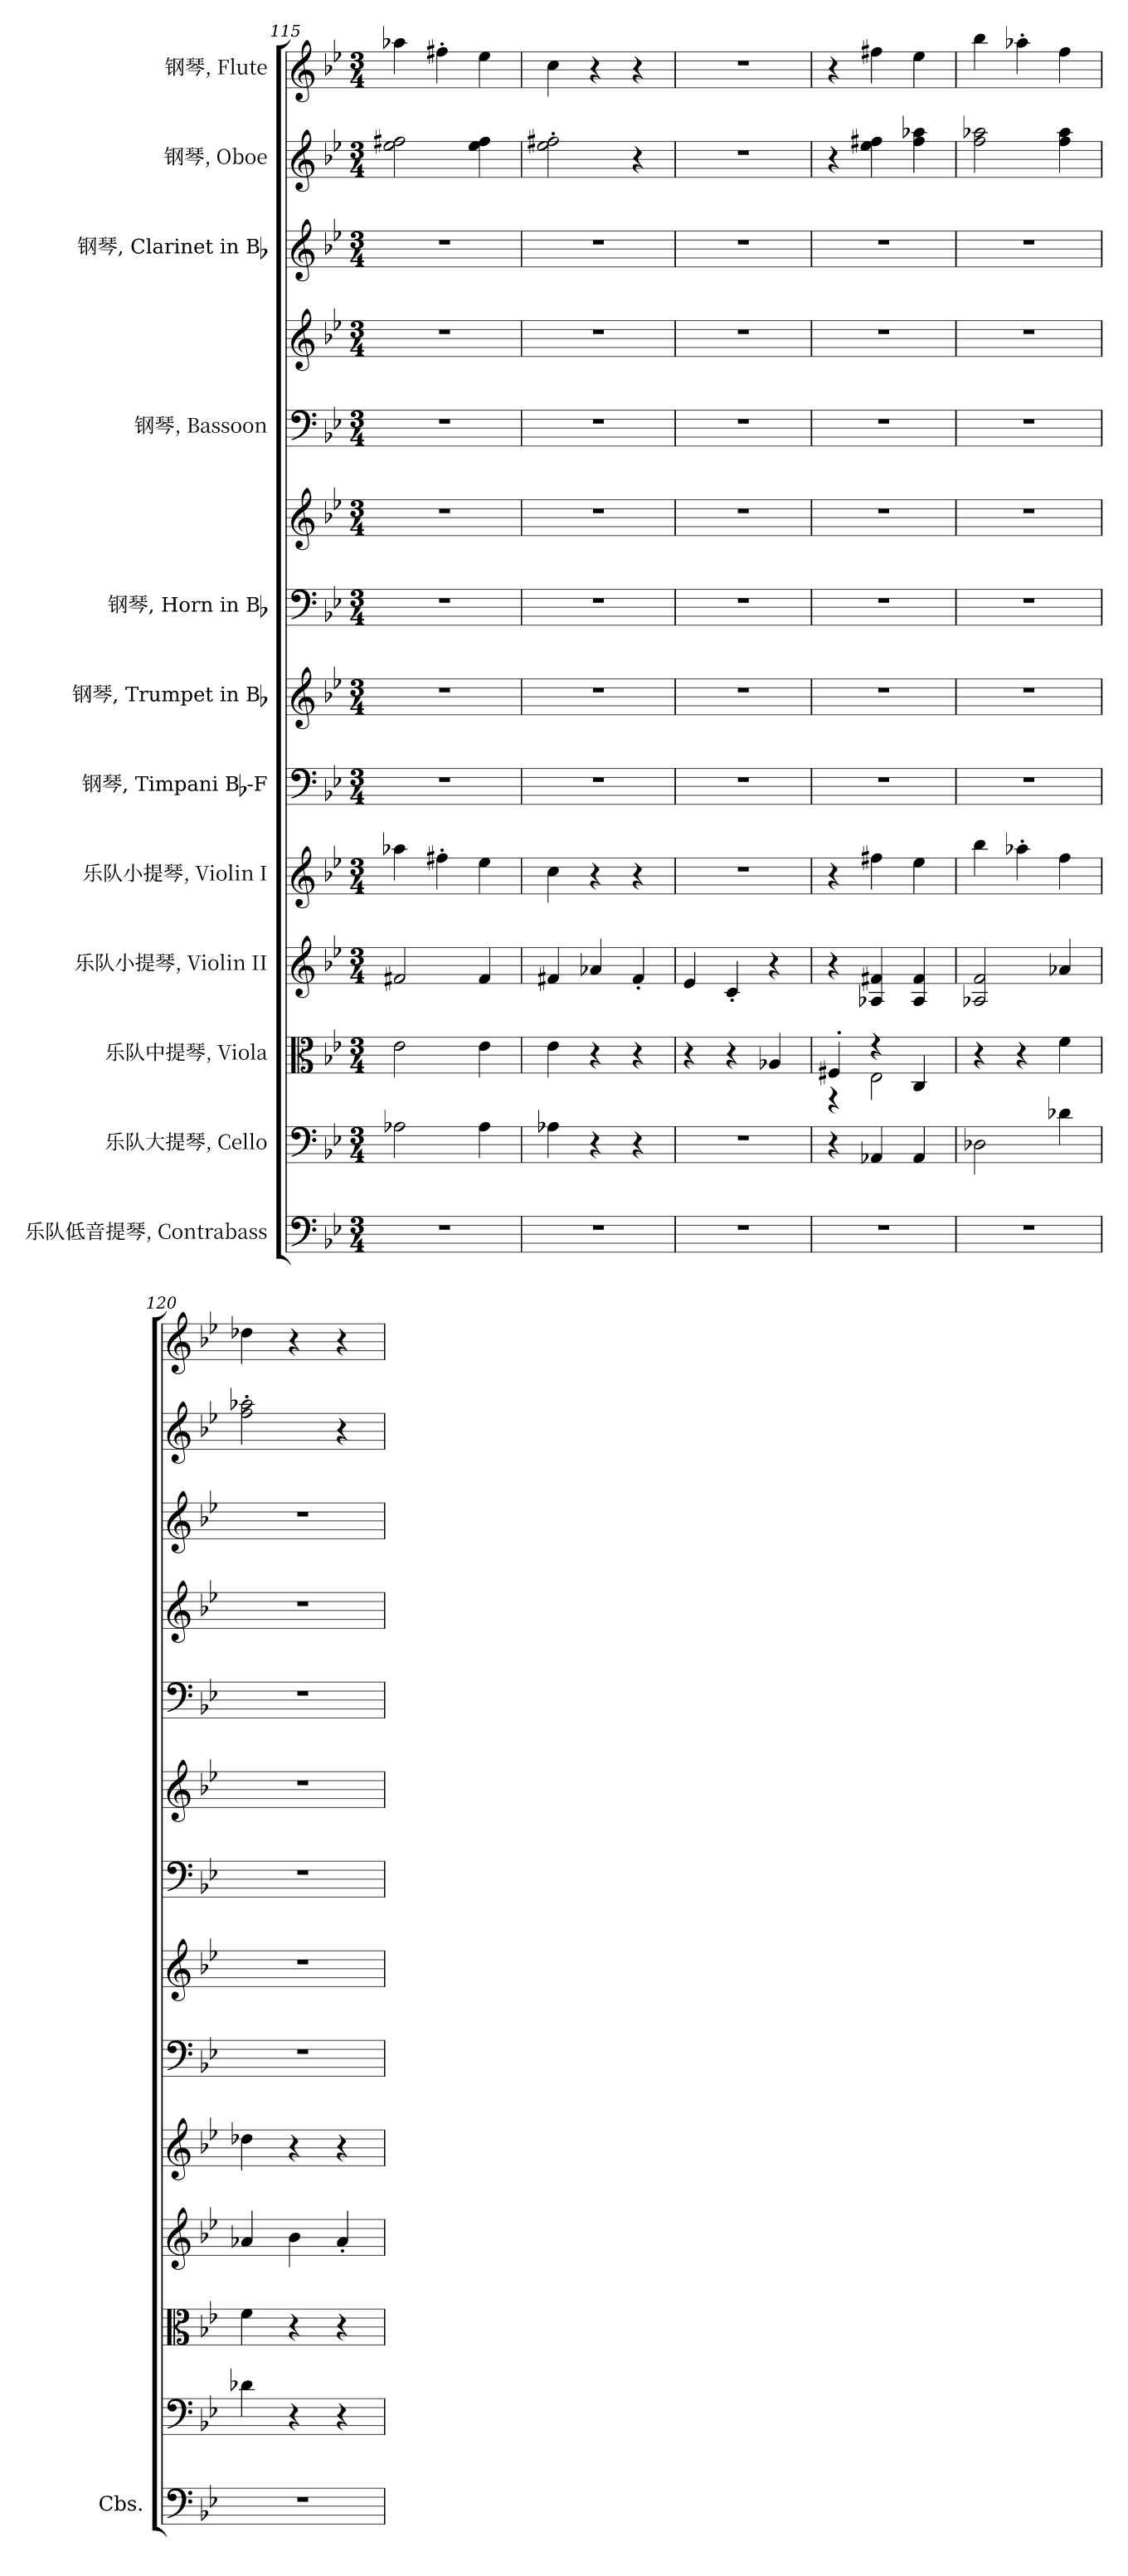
**kern	**kern	**kern	**kern	**kern	**kern	**kern	**kern	**kern	**kern	**kern	**kern	**kern	**kern
*part12	*part11	*part10	*part9	*part8	*part7	*part6	*part5	*part5	*part4	*part4	*part3	*part2	*part1
*staff14	*staff13	*staff12	*staff11	*staff10	*staff9	*staff8	*staff7	*staff6	*staff5	*staff4	*staff3	*staff2	*staff1
*I"乐队低音提琴, Contrabass	*I"乐队大提琴, Cello	*I"乐队中提琴, Viola	*I"乐队小提琴, Violin II	*I"乐队小提琴, Violin I	*I"钢琴, Timpani Bb-F	*I"钢琴, Trumpet in Bb	*I"钢琴, Horn in Bb	*	*I"钢琴, Bassoon	*	*I"钢琴, Clarinet in Bb	*I"钢琴, Oboe	*I"钢琴, Flute
*I'Cbs.	*	*	*	*	*	*	*	*	*	*	*	*	*
*clefF4	*clefF4	*clefC3	*clefG2	*clefG2	*clefF4	*clefG2	*clefF4	*clefG2	*clefF4	*clefG2	*clefG2	*clefG2	*clefG2
*ITrd7c12	*	*	*	*	*	*	*	*	*	*	*	*	*
*k[b-e-]	*k[b-e-]	*k[b-e-]	*k[b-e-]	*k[b-e-]	*k[b-e-]	*k[b-e-]	*k[b-e-]	*k[b-e-]	*k[b-e-]	*k[b-e-]	*k[b-e-]	*k[b-e-]	*k[b-e-]
*M3/4	*M3/4	*M3/4	*M3/4	*M3/4	*M3/4	*M3/4	*M3/4	*M3/4	*M3/4	*M3/4	*M3/4	*M3/4	*M3/4
=115	=115	=115	=115	=115	=115	=115	=115	=115	=115	=115	=115	=115	=115
2.r	2A-X\	2e-\	2f#X/	4aa-X\	2.r	2.r	2.r	2.r	2.r	2.r	2.r	2ee-\ 2ff#X\	4aa-X\
.	.	.	.	4ff#X'\	.	.	.	.	.	.	.	.	4ff#X'\
.	4A-\	4e-\	4f#/	4ee-\	.	.	.	.	.	.	.	4ee-\ 4ff#\	4ee-\
!!LO:PB:g=z
=116	=116	=116	=116	=116	=116	=116	=116	=116	=116	=116	=116	=116	=116
2.r	4A-X\	4e-\	4f#X/	4cc\	2.r	2.r	2.r	2.r	2.r	2.r	2.r	2ee-\' 2ff#X\'	4cc\
.	4r	4r	4a-X/	4r	.	.	.	.	.	.	.	.	4r
.	4r	4r	4f#'/	4r	.	.	.	.	.	.	.	4r	4r
=117	=117	=117	=117	=117	=117	=117	=117	=117	=117	=117	=117	=117	=117
2.r	2.r	4r	4e-/	2.r	2.r	2.r	2.r	2.r	2.r	2.r	2.r	2.r	2.r
.	.	4r	4c'/	.	.	.	.	.	.	.	.	.	.
.	.	4A-X/	4r	.	.	.	.	.	.	.	.	.	.
=118	=118	=118	=118	=118	=118	=118	=118	=118	=118	=118	=118	=118	=118
*	*	*^	*	*	*	*	*	*	*	*	*	*	*
2.r	4r	4F#X'/	4r	4r	4r	2.r	2.r	2.r	2.r	2.r	2.r	2.r	4r	4r
.	4AA-X/	4r	2E-\	4A-X/ 4f#X/	4ff#X\	.	.	.	.	.	.	.	4ee-\ 4ff#X\	4ff#X\
.	4AA-/	4C/	.	4A-/ 4f#/	4ee-\	.	.	.	.	.	.	.	4ff#\ 4aa-X\	4ee-\
*	*	*v	*v	*	*	*	*	*	*	*	*	*	*	*
=119	=119	=119	=119	=119	=119	=119	=119	=119	=119	=119	=119	=119	=119
2.r	2D-X\	4r	2A-X/ 2f/	4bb-\	2.r	2.r	2.r	2.r	2.r	2.r	2.r	2ff\ 2aa-X\	4bb-\
.	.	4r	.	4aa-X'\	.	.	.	.	.	.	.	.	4aa-X'\
.	4d-X\	4f\	4a-X/	4ff\	.	.	.	.	.	.	.	4ff\ 4aa-\	4ff\
=120	=120	=120	=120	=120	=120	=120	=120	=120	=120	=120	=120	=120	=120
2.r	4d-X\	4f\	4a-X/	4dd-X\	2.r	2.r	2.r	2.r	2.r	2.r	2.r	2ff\' 2aa-X\'	4dd-X\
.	4r	4r	4b-\	4r	.	.	.	.	.	.	.	.	4r
.	4r	4r	4a-'/	4r	.	.	.	.	.	.	.	4r	4r
=	=	=	=	=	=	=	=	=	=	=	=	=	=
*-	*-	*-	*-	*-	*-	*-	*-	*-	*-	*-	*-	*-	*-
